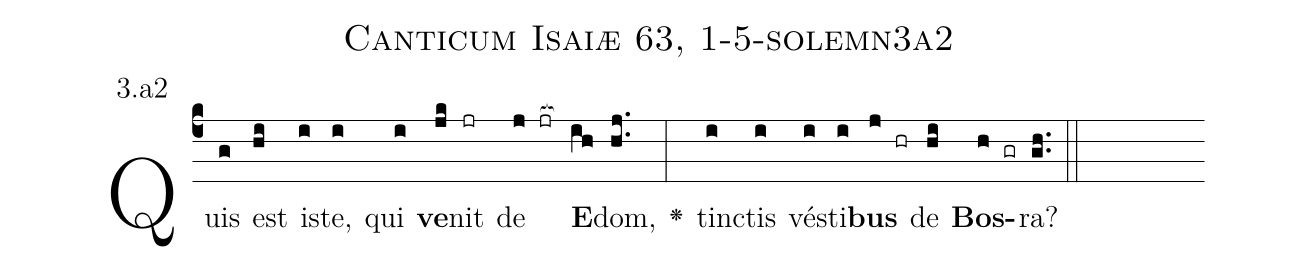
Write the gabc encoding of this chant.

name: Canticum Isaiæ 63, 1-5-solemn3a2;
annotation: 3.a2;
%%
(c4)Quis(g) est(hi) i(i)ste,(i) qui(i) <b>ve</b>(jk)nit(jr) de(j jr[ocb:1{]) <b>E</b>(ih[ocb:0}])dom,(hj..) <v>\greheightstar</v>(:) tin(i)ctis(i) vé(i)sti(i)<b>bus</b>(j hr) de(hi) <b>Bos</b>(h gr)ra?(gh..) (::)


%E(i) u(i) o(j) u(hi) a(h) e.(gh..) (::)
